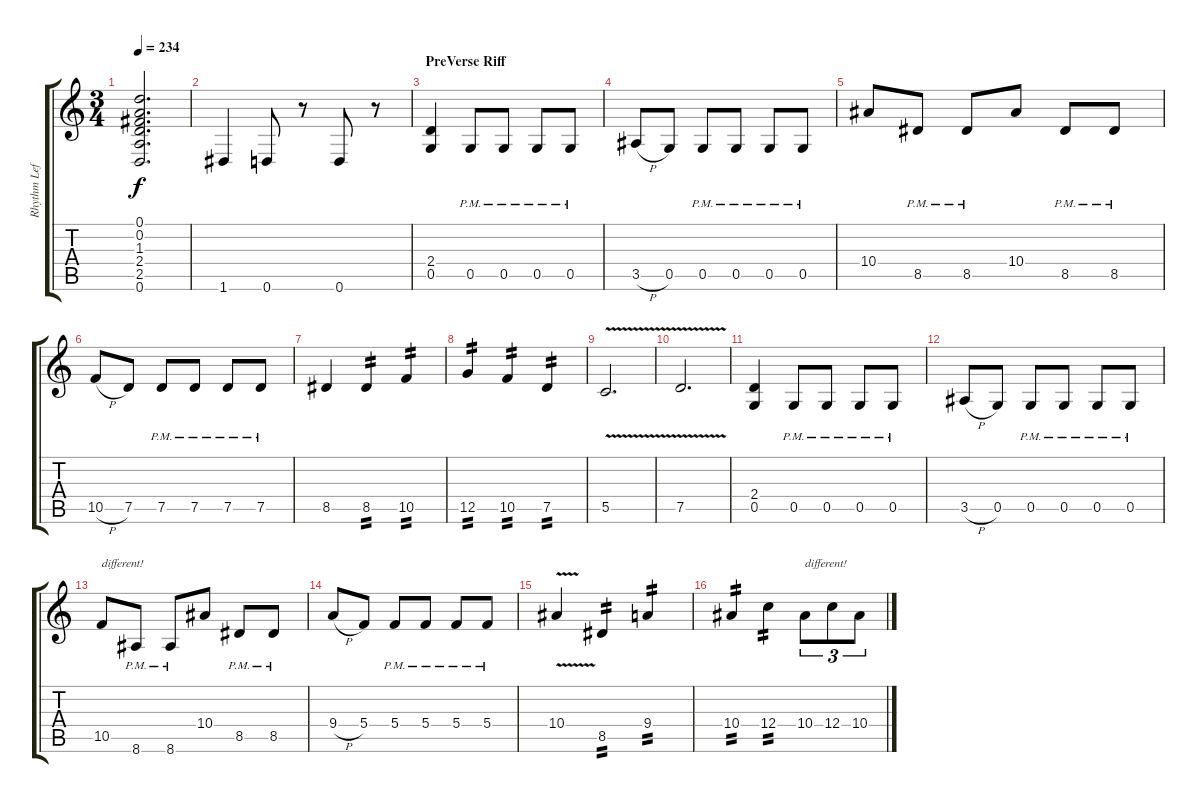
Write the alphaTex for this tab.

\track ("Rhythm Left" "Rhythm Lef") {instrument distortionguitar}
\staff {score tabs}
\tuning (D4 A3 F3 C3 G2 D2) {hide}
\ts (3 4)
\tempo 234
\clef g2
\ks c
(0.1 0.2 1.3 2.4 2.5 0.6).2{d dy f} |
1.6.4 0.6.8 r.8 0.6.8 r.8 |
\section ("" "PreVerse Riff")
(2.4 0.5).4 0.5{pm}.8 0.5{pm}.8 0.5{pm}.8 0.5{pm}.8 |
3.5{h}.8 0.5.8 0.5{pm}.8 0.5{pm}.8 0.5{pm}.8 0.5{pm}.8 |
10.4.8 8.5{pm}.8 8.5{pm}.8 10.4.8 8.5{pm}.8 8.5{pm}.8 |
10.5{h}.8 7.5.8 7.5{pm}.8 7.5{pm}.8 7.5{pm}.8 7.5{pm}.8 |
8.5.4 8.5.4{tp 2} 10.5.4{tp 2} |
12.5.4{tp 2} 10.5.4{tp 2} 7.5.4{tp 2} |
5.5{v}.2{d} |
7.5{v}.2{d} |
(2.4 0.5).4 0.5{pm}.8 0.5{pm}.8 0.5{pm}.8 0.5{pm}.8 |
3.5{h}.8 0.5.8 0.5{pm}.8 0.5{pm}.8 0.5{pm}.8 0.5{pm}.8 |
10.5.8{txt "different!"} 8.6{pm}.8 8.6{pm}.8 10.4.8 8.5{pm}.8 8.5{pm}.8 |
9.4{h}.8 5.4.8 5.4{pm}.8 5.4{pm}.8 5.4{pm}.8 5.4{pm}.8 |
10.4{v}.4 8.5.4{tp 2} 9.4.4{tp 2} |
10.4.4{tp 2} 12.4.4{tp 2} 10.4.8{tu (3 2) txt "different!"} 12.4.8{tu (3 2)} 10.4.8{tu (3 2)}
